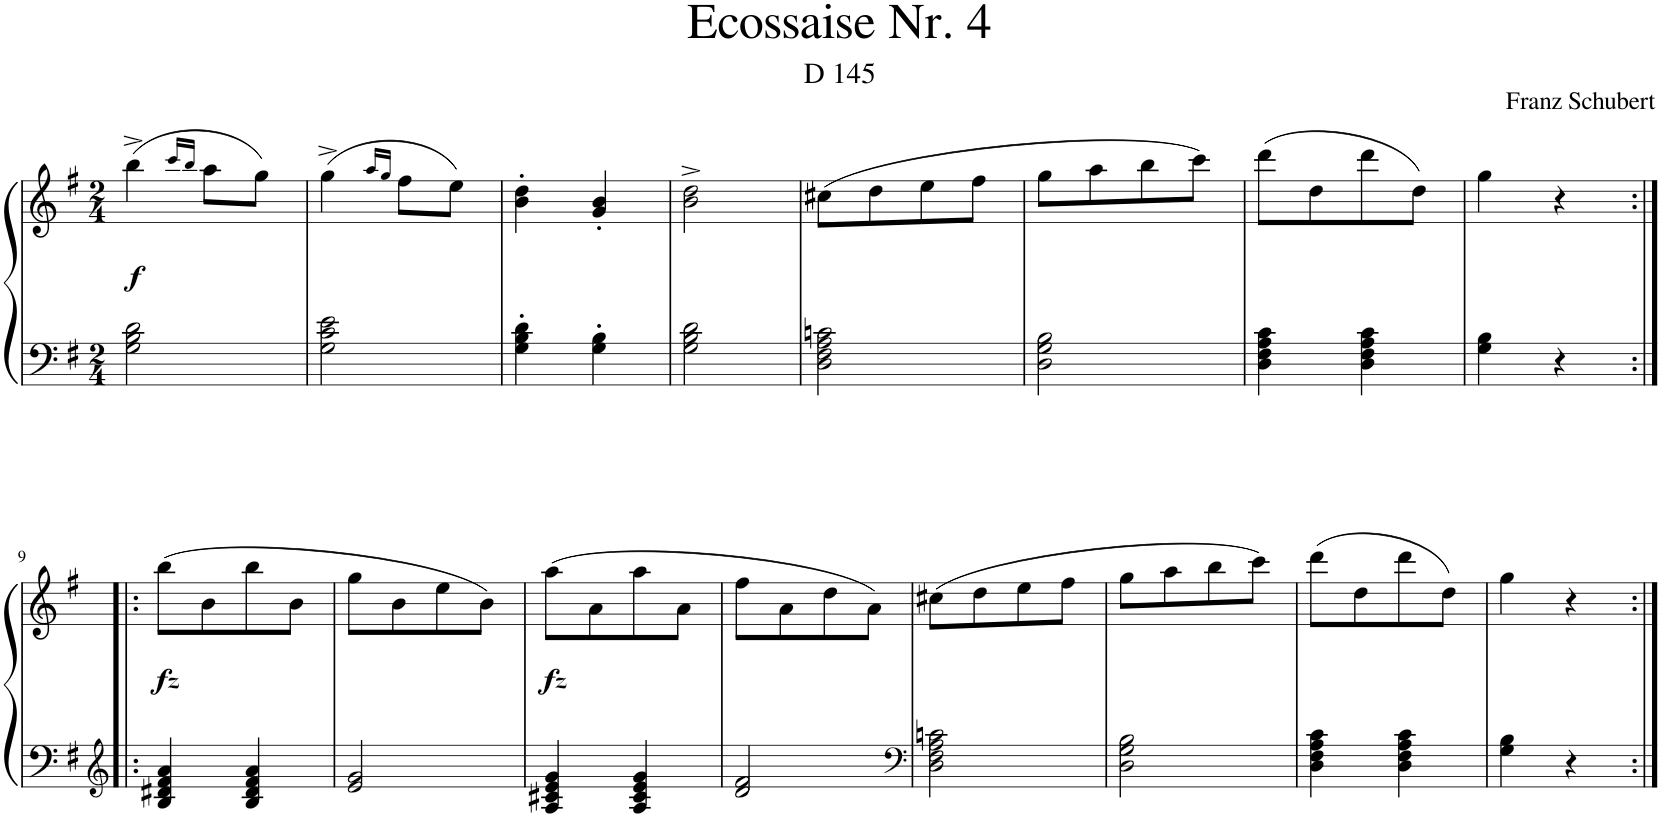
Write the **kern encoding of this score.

**kern	**kern	**dynam
*part1	*part1	*part1
*staff2	*staff1	*staff1/2
*I"Piano	*	*
*I'Pno.	*	*
*clefF4	*clefG2	*
*k[f#]	*k[f#]	*
*M2/4	*M2/4	*
=1	=1	=1
!	!	!LO:DY:b
2G\ 2B\ 2d\	(4bb^\	f
.	16qccc/LL	.
.	16qbb/JJ	.
.	8aa\L	.
.	8gg\J)	.
=2	=2	=2
2G\ 2c\ 2e\	(4gg^\	.
.	16qaa/LL	.
.	16qgg/JJ	.
.	8ff#\L	.
.	8ee\J)	.
=3	=3	=3
4G\' 4B\' 4d\'	4b\' 4dd\'	.
4G\' 4B\'	4g/' 4b/'	.
=4	=4	=4
2G\ 2B\ 2d\	2b\^ 2dd\^	.
=5	=5	=5
2D\ 2F#\ 2A\ 2cn\	(8cc#X\L	.
.	8dd\	.
.	8ee\	.
.	8ff#\J	.
=6	=6	=6
2D\ 2G\ 2B\	8gg\L	.
.	8aa\	.
.	8bb\	.
.	8ccc\J)	.
=7	=7	=7
4D\ 4F#\ 4A\ 4c\	(8ddd\L	.
.	8dd\	.
4D\ 4F#\ 4A\ 4c\	8ddd\	.
.	8dd\J)	.
=8	=8	=8
4G\ 4B\	4gg\	.
4r	4r	.
!!LO:LB:g=z
=9:|!|:	=9:|!|:	=9:|!|:
*clefG2	*	*
!	!	!LO:DY:b
4B/ 4d#X/ 4f#/ 4a/	(8bb\L	fz
.	8b\	.
4B/ 4d#/ 4f#/ 4a/	8bb\	.
.	8b\J	.
=10	=10	=10
2e/ 2g/	8gg\L	.
.	8b\	.
.	8ee\	.
.	8b\J)	.
=11	=11	=11
!	!	!LO:DY:b
4A/ 4c#X/ 4e/ 4g/	(8aa\L	fz
.	8a\	.
4A/ 4c#/ 4e/ 4g/	8aa\	.
.	8a\J	.
=12	=12	=12
2d/ 2f#/	8ff#\L	.
.	8a\	.
.	8dd\	.
.	8a\J)	.
=13	=13	=13
*clefF4	*	*
2D\ 2F#\ 2A\ 2cn\	(8cc#X\L	.
.	8dd\	.
.	8ee\	.
.	8ff#\J	.
=14	=14	=14
2D\ 2G\ 2B\	8gg\L	.
.	8aa\	.
.	8bb\	.
.	8ccc\J)	.
=15	=15	=15
4D\ 4F#\ 4A\ 4c\	(8ddd\L	.
.	8dd\	.
4D\ 4F#\ 4A\ 4c\	8ddd\	.
.	8dd\J)	.
=16	=16	=16
4G\ 4B\	4gg\	.
4r	4r	.
=:|!	=:|!	=:|!
*-	*-	*-
